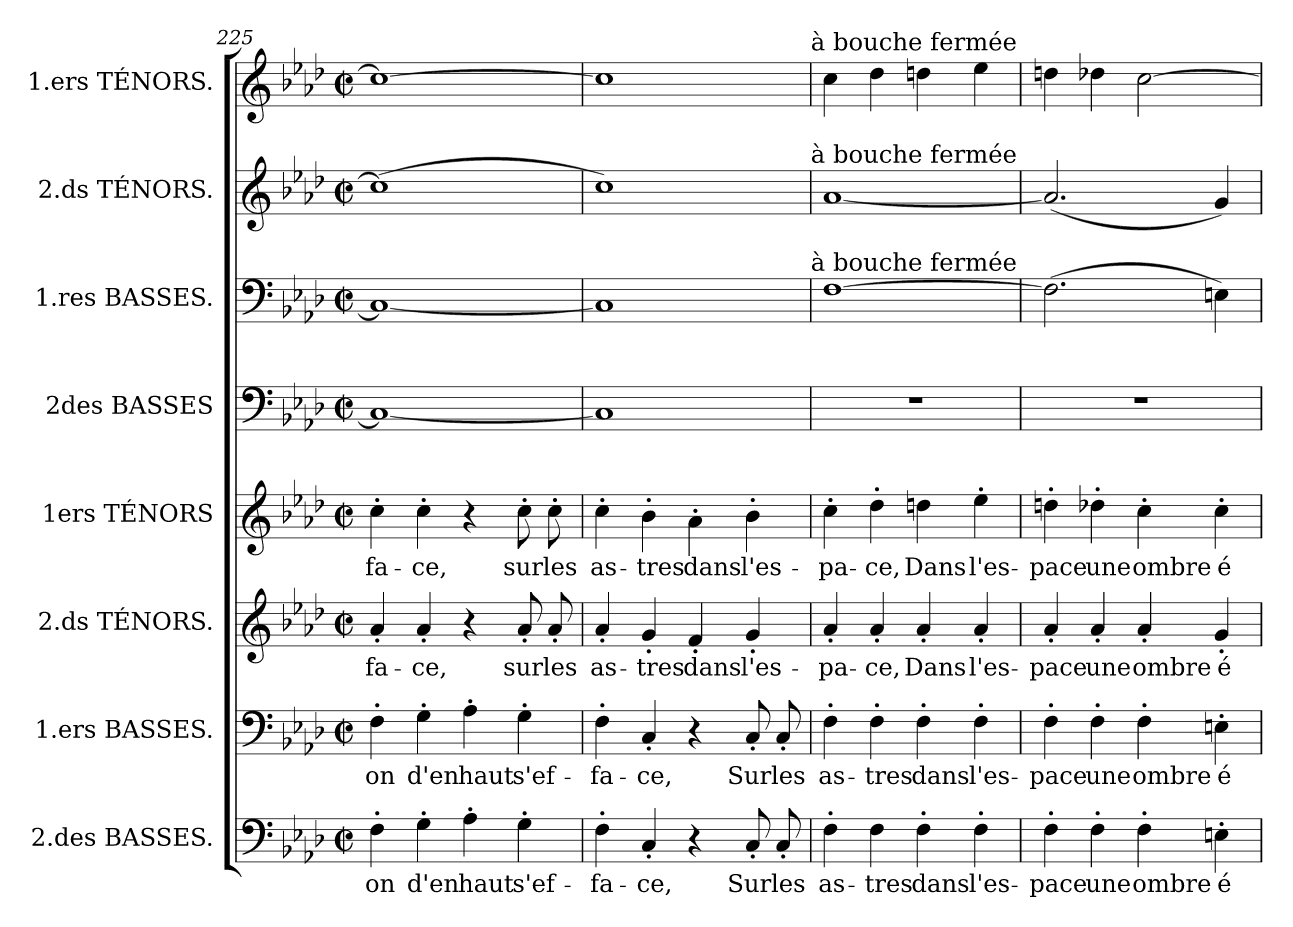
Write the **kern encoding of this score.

**kern	**text	**kern	**text	**kern	**text	**kern	**text	**kern	**text	**kern	**kern	**kern
*part8	*part8	*part7	*part7	*part6	*part6	*part5	*part5	*part4	*part4	*part3	*part2	*part1
*staff8	*staff8	*staff7	*staff7	*staff6	*staff6	*staff5	*staff5	*staff4	*staff4	*staff3	*staff2	*staff1
*I"2.des BASSES.	*	*I"1.ers BASSES.	*	*I"2.ds TÉNORS.	*	*I"1ers TÉNORS	*	*I"2des BASSES	*	*I"1.res BASSES.	*I"2.ds TÉNORS.	*I"1.ers TÉNORS.
!!LO:PB:g=z
*clefF4	*	*clefF4	*	*clefG2	*	*clefG2	*	*clefF4	*	*clefF4	*clefG2	*clefG2
*k[b-e-a-d-]	*	*k[b-e-a-d-]	*	*k[b-e-a-d-]	*	*k[b-e-a-d-]	*	*k[b-e-a-d-]	*	*k[b-e-a-d-]	*k[b-e-a-d-]	*k[b-e-a-d-]
*A-:	*	*A-:	*	*A-:	*	*A-:	*	*A-:	*	*A-:	*A-:	*A-:
*M2/2	*	*M2/2	*	*M2/2	*	*M2/2	*	*M2/2	*	*M2/2	*M2/2	*M2/2
*met(c|)	*	*met(c|)	*	*met(c|)	*	*met(c|)	*	*met(c|)	*	*met(c|)	*met(c|)	*met(c|)
=225	=225	=225	=225	=225	=225	=225	=225	=225	=225	=225	=225	=225
!	!LO:LY:b	!	!	!	!	!	!	!	!	!	!	!
!	!	!	!LO:LY:b	!	!	!	!	!	!	!	!	!
!	!	!	!	!	!LO:LY:b	!	!	!	!	!	!	!
!	!	!	!	!	!	!	!LO:LY:b	!	!	!	!	!
4F'>\	-on	4F'>\	-on	4a-'</	-fa-	4cc'>\	-fa-	1C_	.	1C_	(<1cc]	1cc_
!	!LO:LY:b	!	!	!	!	!	!	!	!	!	!	!
!	!	!	!LO:LY:b	!	!	!	!	!	!	!	!	!
!	!	!	!	!	!LO:LY:b	!	!	!	!	!	!	!
!	!	!	!	!	!	!	!LO:LY:b	!	!	!	!	!
4G'>\	d'en	4G'>\	d'en	4a-'</	-ce,	4cc'>\	-ce,	.	.	.	.	.
!	!LO:LY:b	!	!	!	!	!	!	!	!	!	!	!
!	!	!	!LO:LY:b	!	!	!	!	!	!	!	!	!
4A-'>\	haut	4A-'>\	haut	4r	.	4r	.	.	.	.	.	.
!	!LO:LY:b	!	!	!	!	!	!	!	!	!	!	!
!	!	!	!LO:LY:b	!	!	!	!	!	!	!	!	!
!	!	!	!	!	!LO:LY:b	!	!	!	!	!	!	!
!	!	!	!	!	!	!	!LO:LY:b	!	!	!	!	!
4G'>\	s'ef-	4G'>\	s'ef-	8a-'</	sur	8cc'>\	sur	.	.	.	.	.
!	!	!	!	!	!LO:LY:b	!	!	!	!	!	!	!
!	!	!	!	!	!	!	!LO:LY:b	!	!	!	!	!
.	.	.	.	8a-'</	les	8cc'>\	les	.	.	.	.	.
=226	=226	=226	=226	=226	=226	=226	=226	=226	=226	=226	=226	=226
!	!LO:LY:b	!	!	!	!	!	!	!	!	!	!	!
!	!	!	!LO:LY:b	!	!	!	!	!	!	!	!	!
!	!	!	!	!	!LO:LY:b	!	!	!	!	!	!	!
!	!	!	!	!	!	!	!LO:LY:b	!	!	!	!	!
4F'>\	-fa-	4F'>\	-fa-	4a-'</	as-	4cc'>\	as-	1C]	.	1C]	1cc)	1cc]
!	!LO:LY:b	!	!	!	!	!	!	!	!	!	!	!
!	!	!	!LO:LY:b	!	!	!	!	!	!	!	!	!
!	!	!	!	!	!LO:LY:b	!	!	!	!	!	!	!
!	!	!	!	!	!	!	!LO:LY:b	!	!	!	!	!
4C'</	-ce,	4C'</	-ce,	4g'</	-tres	4b-'>\	-tres	.	.	.	.	.
!	!	!	!	!	!LO:LY:b	!	!	!	!	!	!	!
!	!	!	!	!	!	!	!LO:LY:b	!	!	!	!	!
4r	.	4r	.	4f'</	dans	4a-'<\	dans	.	.	.	.	.
!	!LO:LY:b	!	!	!	!	!	!	!	!	!	!	!
!	!	!	!LO:LY:b	!	!	!	!	!	!	!	!	!
!	!	!	!	!	!LO:LY:b	!	!	!	!	!	!	!
!	!	!	!	!	!	!	!LO:LY:b	!	!	!	!	!
8C'</	Sur	8C'</	Sur	4g'</	l'es-	4b-'>\	l'es-	.	.	.	.	.
!	!LO:LY:b	!	!	!	!	!	!	!	!	!	!	!
!	!	!	!LO:LY:b	!	!	!	!	!	!	!	!	!
8C'</	les	8C'</	les	.	.	.	.	.	.	.	.	.
!	!	!	!	!	!	!	!	!	!	!	!	!LO:TX:a:t=à bouche fermée
!	!	!	!	!	!	!	!	!	!	!	!LO:TX:a:t=à bouche fermée	!
!	!	!	!	!	!	!	!	!	!	!LO:TX:a:t=à bouche fermée	!	!
=227	=227	=227	=227	=227	=227	=227	=227	=227	=227	=227	=227	=227
!	!LO:LY:b	!	!	!	!	!	!	!	!	!	!	!
!	!	!	!LO:LY:b	!	!	!	!	!	!	!	!	!
!	!	!	!	!	!LO:LY:b	!	!	!	!	!	!	!
!	!	!	!	!	!	!	!LO:LY:b	!	!	!	!	!
4F'>\	as-	4F'>\	as-	4a-'</	-pa-	4cc'>\	-pa-	1r	.	[>1F	[<1a-	4cc\
!	!LO:LY:b	!	!	!	!	!	!	!	!	!	!	!
!	!	!	!LO:LY:b	!	!	!	!	!	!	!	!	!
!	!	!	!	!	!LO:LY:b	!	!	!	!	!	!	!
!	!	!	!	!	!	!	!LO:LY:b	!	!	!	!	!
4F\	-tres	4F'>\	-tres	4a-'</	-ce,	4dd-'>\	-ce,	.	.	.	.	4dd-\
!	!LO:LY:b	!	!	!	!	!	!	!	!	!	!	!
!	!	!	!LO:LY:b	!	!	!	!	!	!	!	!	!
!	!	!	!	!	!LO:LY:b	!	!	!	!	!	!	!
!	!	!	!	!	!	!	!LO:LY:b	!	!	!	!	!
4F'>\	dans	4F'>\	dans	4a-'</	Dans	4ddn\	Dans	.	.	.	.	4ddn\
!	!LO:LY:b	!	!	!	!	!	!	!	!	!	!	!
!	!	!	!LO:LY:b	!	!	!	!	!	!	!	!	!
!	!	!	!	!	!LO:LY:b	!	!	!	!	!	!	!
!	!	!	!	!	!	!	!LO:LY:b	!	!	!	!	!
4F'>\	l'es-	4F'>\	l'es-	4a-'</	l'es-	4ee-'>\	l'es-	.	.	.	.	4ee-\
=228	=228	=228	=228	=228	=228	=228	=228	=228	=228	=228	=228	=228
!	!LO:LY:b	!	!	!	!	!	!	!	!	!	!	!
!	!	!	!LO:LY:b	!	!	!	!	!	!	!	!	!
!	!	!	!	!	!LO:LY:b	!	!	!	!	!	!	!
!	!	!	!	!	!	!	!LO:LY:b	!	!	!	!	!
4F'>\	-pace	4F'>\	-pace	4a-'</	-pace	4ddn'>\	-pace	1r	.	(>2.F\]	(<2.a-/]	4ddn\
!	!LO:LY:b	!	!	!	!	!	!	!	!	!	!	!
!	!	!	!LO:LY:b	!	!	!	!	!	!	!	!	!
!	!	!	!	!	!LO:LY:b	!	!	!	!	!	!	!
!	!	!	!	!	!	!	!LO:LY:b	!	!	!	!	!
4F'>\	une	4F'>\	une	4a-'</	une	4dd-X'>\	une	.	.	.	.	4dd-X\
!	!LO:LY:b	!	!	!	!	!	!	!	!	!	!	!
!	!	!	!LO:LY:b	!	!	!	!	!	!	!	!	!
!	!	!	!	!	!LO:LY:b	!	!	!	!	!	!	!
!	!	!	!	!	!	!	!LO:LY:b	!	!	!	!	!
4F'>\	ombre	4F'>\	ombre	4a-'</	ombre	4cc'>\	ombre	.	.	.	.	[>2cc\
!	!LO:LY:b	!	!	!	!	!	!	!	!	!	!	!
!	!	!	!LO:LY:b	!	!	!	!	!	!	!	!	!
!	!	!	!	!	!LO:LY:b	!	!	!	!	!	!	!
!	!	!	!	!	!	!	!LO:LY:b	!	!	!	!	!
4En'>\	é-	4En'>\	é-	4g'</	é-	4cc'>\	é-	.	.	4En\)	4g/)	.
=	=	=	=	=	=	=	=	=	=	=	=	=
*-	*-	*-	*-	*-	*-	*-	*-	*-	*-	*-	*-	*-
